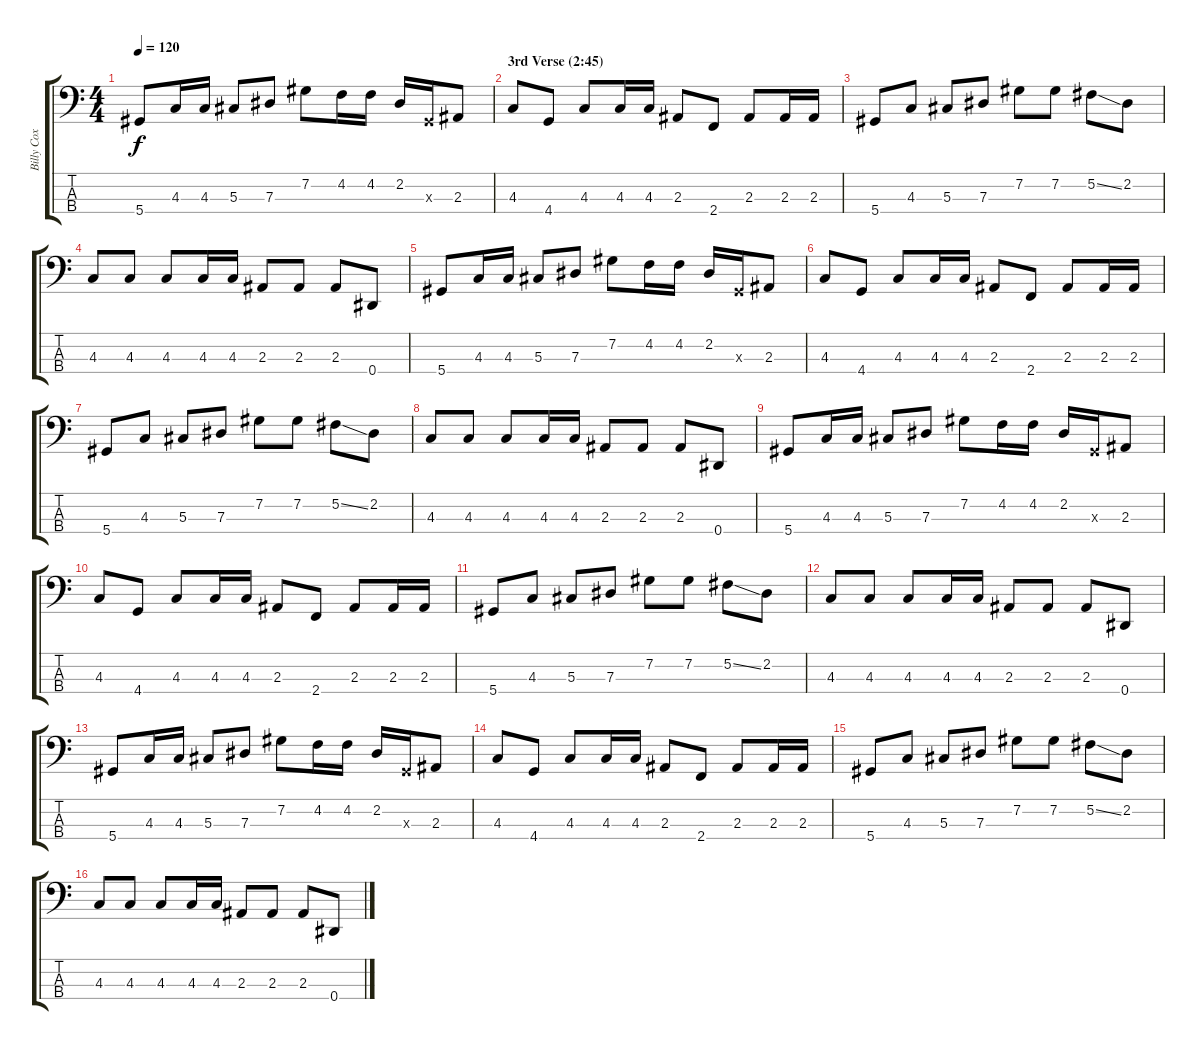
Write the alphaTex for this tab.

\track ("Billy Cox" "Billy Cox") {instrument electricbassfinger}
\staff {score tabs}
\tuning (Gb2 Db2 Ab1 Eb1) {hide}
\ts (4 4)
\tempo 120
\clef f4
\ks c
5.4.8{dy f} 4.3.16 4.3.16 5.3.8 7.3.8 7.2.8 4.2.16 4.2.16 2.2.16 0.3{x}.16 2.3.8 |
\section ("" "3rd Verse (2:45)")
4.3.8 4.4.8 4.3.8 4.3.16 4.3.16 2.3.8 2.4.8 2.3.8 2.3.16 2.3.16 |
5.4.8 4.3.8 5.3.8 7.3.8 7.2.8 7.2.8 5.2{ss}.8 2.2.8 |
4.3.8 4.3.8 4.3.8 4.3.16 4.3.16 2.3.8 2.3.8 2.3.8 0.4.8 |
5.4.8 4.3.16 4.3.16 5.3.8 7.3.8 7.2.8 4.2.16 4.2.16 2.2.16 0.3{x}.16 2.3.8 |
4.3.8 4.4.8 4.3.8 4.3.16 4.3.16 2.3.8 2.4.8 2.3.8 2.3.16 2.3.16 |
5.4.8 4.3.8 5.3.8 7.3.8 7.2.8 7.2.8 5.2{ss}.8 2.2.8 |
4.3.8 4.3.8 4.3.8 4.3.16 4.3.16 2.3.8 2.3.8 2.3.8 0.4.8 |
5.4.8 4.3.16 4.3.16 5.3.8 7.3.8 7.2.8 4.2.16 4.2.16 2.2.16 0.3{x}.16 2.3.8 |
4.3.8 4.4.8 4.3.8 4.3.16 4.3.16 2.3.8 2.4.8 2.3.8 2.3.16 2.3.16 |
5.4.8 4.3.8 5.3.8 7.3.8 7.2.8 7.2.8 5.2{ss}.8 2.2.8 |
4.3.8 4.3.8 4.3.8 4.3.16 4.3.16 2.3.8 2.3.8 2.3.8 0.4.8 |
5.4.8 4.3.16 4.3.16 5.3.8 7.3.8 7.2.8 4.2.16 4.2.16 2.2.16 0.3{x}.16 2.3.8 |
4.3.8 4.4.8 4.3.8 4.3.16 4.3.16 2.3.8 2.4.8 2.3.8 2.3.16 2.3.16 |
5.4.8 4.3.8 5.3.8 7.3.8 7.2.8 7.2.8 5.2{ss}.8 2.2.8 |
4.3.8 4.3.8 4.3.8 4.3.16 4.3.16 2.3.8 2.3.8 2.3.8 0.4.8
